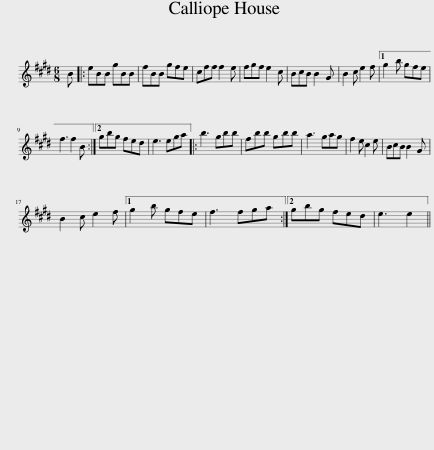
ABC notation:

X:1
L:1/8
M:6/8
I:linebreak $
K:E
V:1 treble
V:1
 B |: eBB gBB | fBB gfe | cff f2 e | fgf e2 c | %5
 BcB B2 G | B2 c e2 f |1 g2 b gfe |$ f3 f2 B :|2 gbg fed | %10
 e3 ega |: b3 gbb | fbb gbb | a3 gag | f2 e c2 e | %15
 BcB B2 G |$ B2 c e2 f |1 g2 b gfe | f3 fga :|2 gbg fed | %20
 e3 e2 || %21
